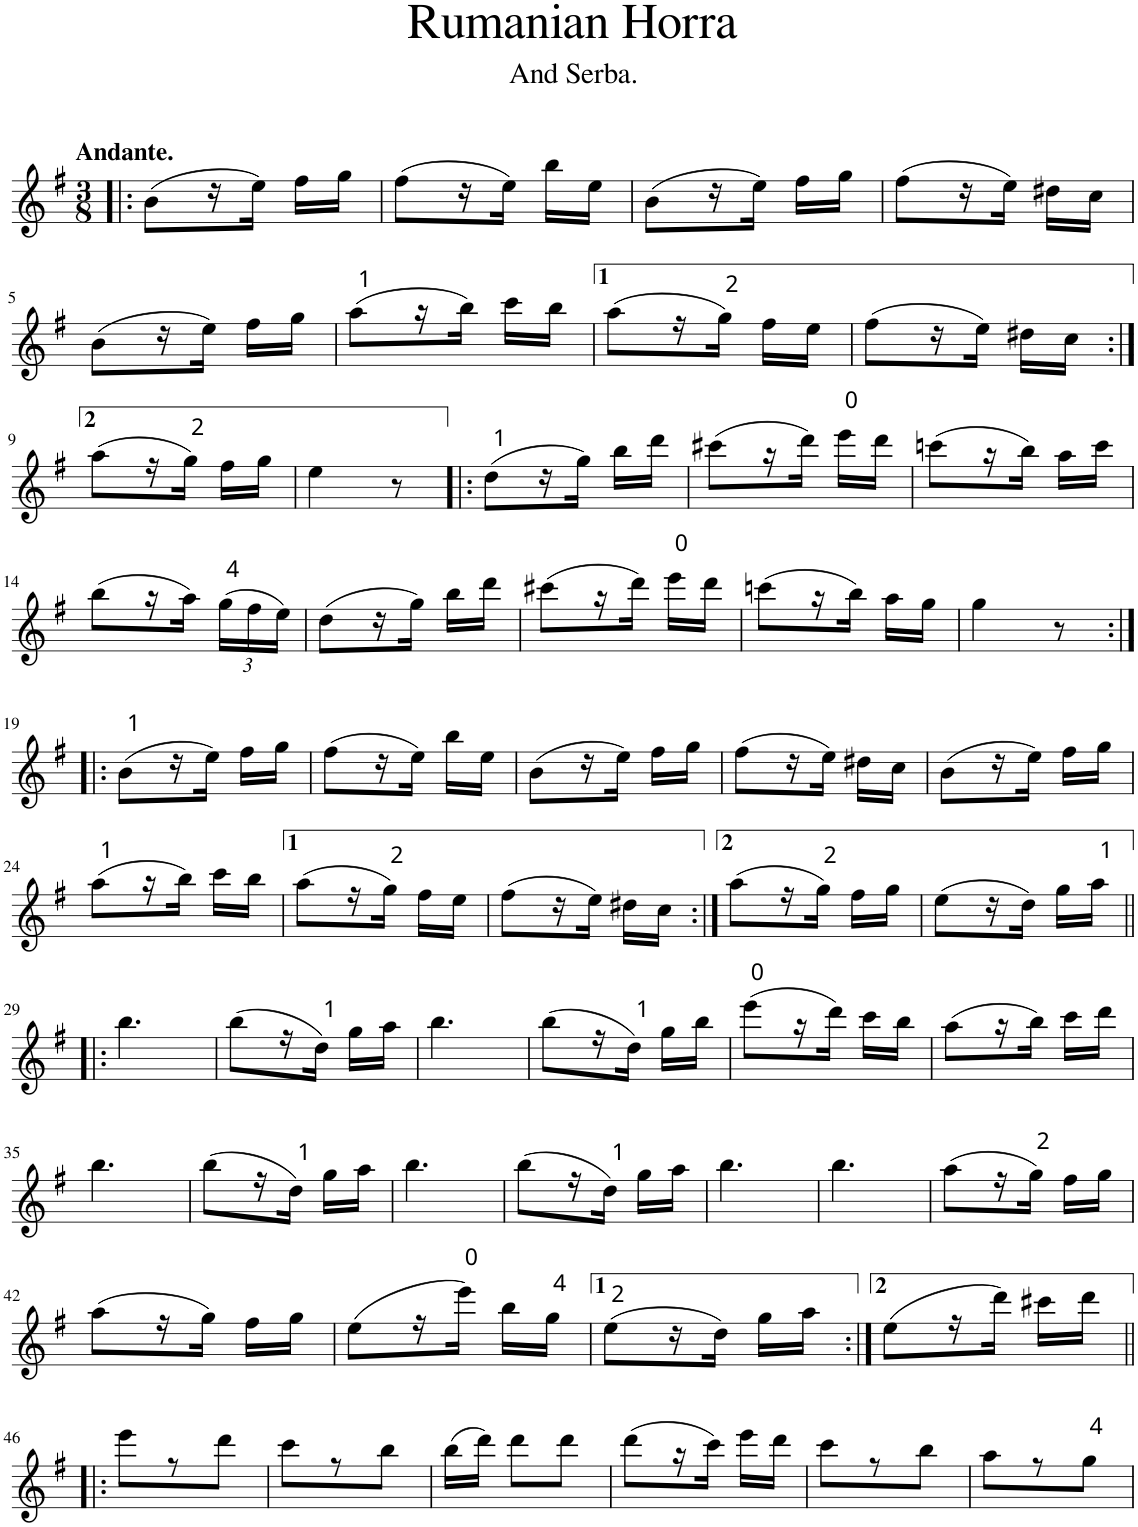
**kern
*part1
*staff1
*I"Piano
*I'Pno
*clefG2
*k[f#]
*e:
*M3/8
=1!|:
!LO:TX:a:B:t=Andante.
(8b\L
16r
16ee\JJ)
16ff#\LL
16gg\JJ
=2
(8ff#\L
16r
16ee\JJ)
16bb\LL
16ee\JJ
=3
(8b\L
16r
16ee\JJ)
16ff#\LL
16gg\JJ
=4
(8ff#\L
16r
16ee\JJ)
16dd#X\LL
16cc\JJ
!!LO:LB:g=z
=5
(8b\L
16r
16ee\JJ)
16ff#\LL
16gg\JJ
=6
(8aa\L
16r
16bb\JJ)
16ccc\LL
16bb\JJ
=7
(8aa\L
16r
16gg\JJ)
16ff#\LL
16ee\JJ
=8
(8ff#\L
16r
16ee\JJ)
16dd#X\LL
16cc\JJ
!!LO:LB:g=z
=9:|!
(8aa\L
16r
16gg\JJ)
16ff#\LL
16gg\JJ
=10
4ee\
8r
=11!|:
(8dd\L
16r
16gg\JJ)
16bb\LL
16ddd\JJ
=12
(8ccc#X\L
16r
16ddd\JJ)
16eee\LL
16ddd\JJ
=13
(8cccn\L
16r
16bb\JJ)
16aa\LL
16ccc\JJ
!!LO:LB:g=z
=14
(8bb\L
16r
16aa\JJ)
*Xbrackettup
(24gg\LL
24ff#\
24ee\JJ)
=15
(8dd\L
16r
16gg\JJ)
16bb\LL
16ddd\JJ
=16
(8ccc#X\L
16r
16ddd\JJ)
16eee\LL
16ddd\JJ
=17
(8cccn\L
16r
16bb\JJ)
16aa\LL
16gg\JJ
=18
4gg\
8r
!!LO:LB:g=z
=19:|!|:
(8b\L
16r
16ee\JJ)
16ff#\LL
16gg\JJ
=20
(8ff#\L
16r
16ee\JJ)
16bb\LL
16ee\JJ
=21
(8b\L
16r
16ee\JJ)
16ff#\LL
16gg\JJ
=22
(8ff#\L
16r
16ee\JJ)
16dd#X\LL
16cc\JJ
=23
(8b\L
16r
16ee\JJ)
16ff#\LL
16gg\JJ
!!LO:LB:g=z
=24
(8aa\L
16r
16bb\JJ)
16ccc\LL
16bb\JJ
=25
(8aa\L
16r
16gg\JJ)
16ff#\LL
16ee\JJ
=26
(8ff#\L
16r
16ee\JJ)
16dd#X\LL
16cc\JJ
=27:|!
(8aa\L
16r
16gg\JJ)
16ff#\LL
16gg\JJ
=28
(8ee\L
16r
16dd\JJ)
16gg\LL
16aa\JJ
!!LO:LB:g=z
=29!|:
4.bb\
=30
(8bb\L
16r
16dd\JJ)
16gg\LL
16aa\JJ
=31
4.bb\
=32
(8bb\L
16r
16dd\JJ)
16gg\LL
16bb\JJ
=33
(8eee\L
16r
16ddd\JJ)
16ccc\LL
16bb\JJ
=34
(8aa\L
16r
16bb\JJ)
16ccc\LL
16ddd\JJ
!!LO:LB:g=z
=35
4.bb\
=36
(8bb\L
16r
16dd\JJ)
16gg\LL
16aa\JJ
=37
4.bb\
=38
(8bb\L
16r
16dd\JJ)
16gg\LL
16aa\JJ
=39
4.bb\
=40
4.bb\
=41
(8aa\L
16r
16gg\JJ)
16ff#\LL
16gg\JJ
!!LO:LB:g=z
=42
(8aa\L
16r
16gg\JJ)
16ff#\LL
16gg\JJ
=43
(8ee\L
16r
16eee\JJ)
16bb\LL
16gg\JJ
=44
(8ee\L
16r
16dd\JJ)
16gg\LL
16aa\JJ
=45:|!
(8ee\L
16r
16ddd\JJ)
16ccc#X\LL
16ddd\JJ
!!LO:LB:g=z
=46!|:
8eee\L
8r
8ddd\J
=47
8ccc\L
8r
8bb\J
=48
(16bb\LL
16ddd\JJ)
8ddd\L
8ddd\J
=49
(8ddd\L
16r
16ccc\JJ)
16eee\LL
16ddd\JJ
=50
8ccc\L
8r
8bb\J
=51
8aa\L
8r
8gg\J
=
*-
